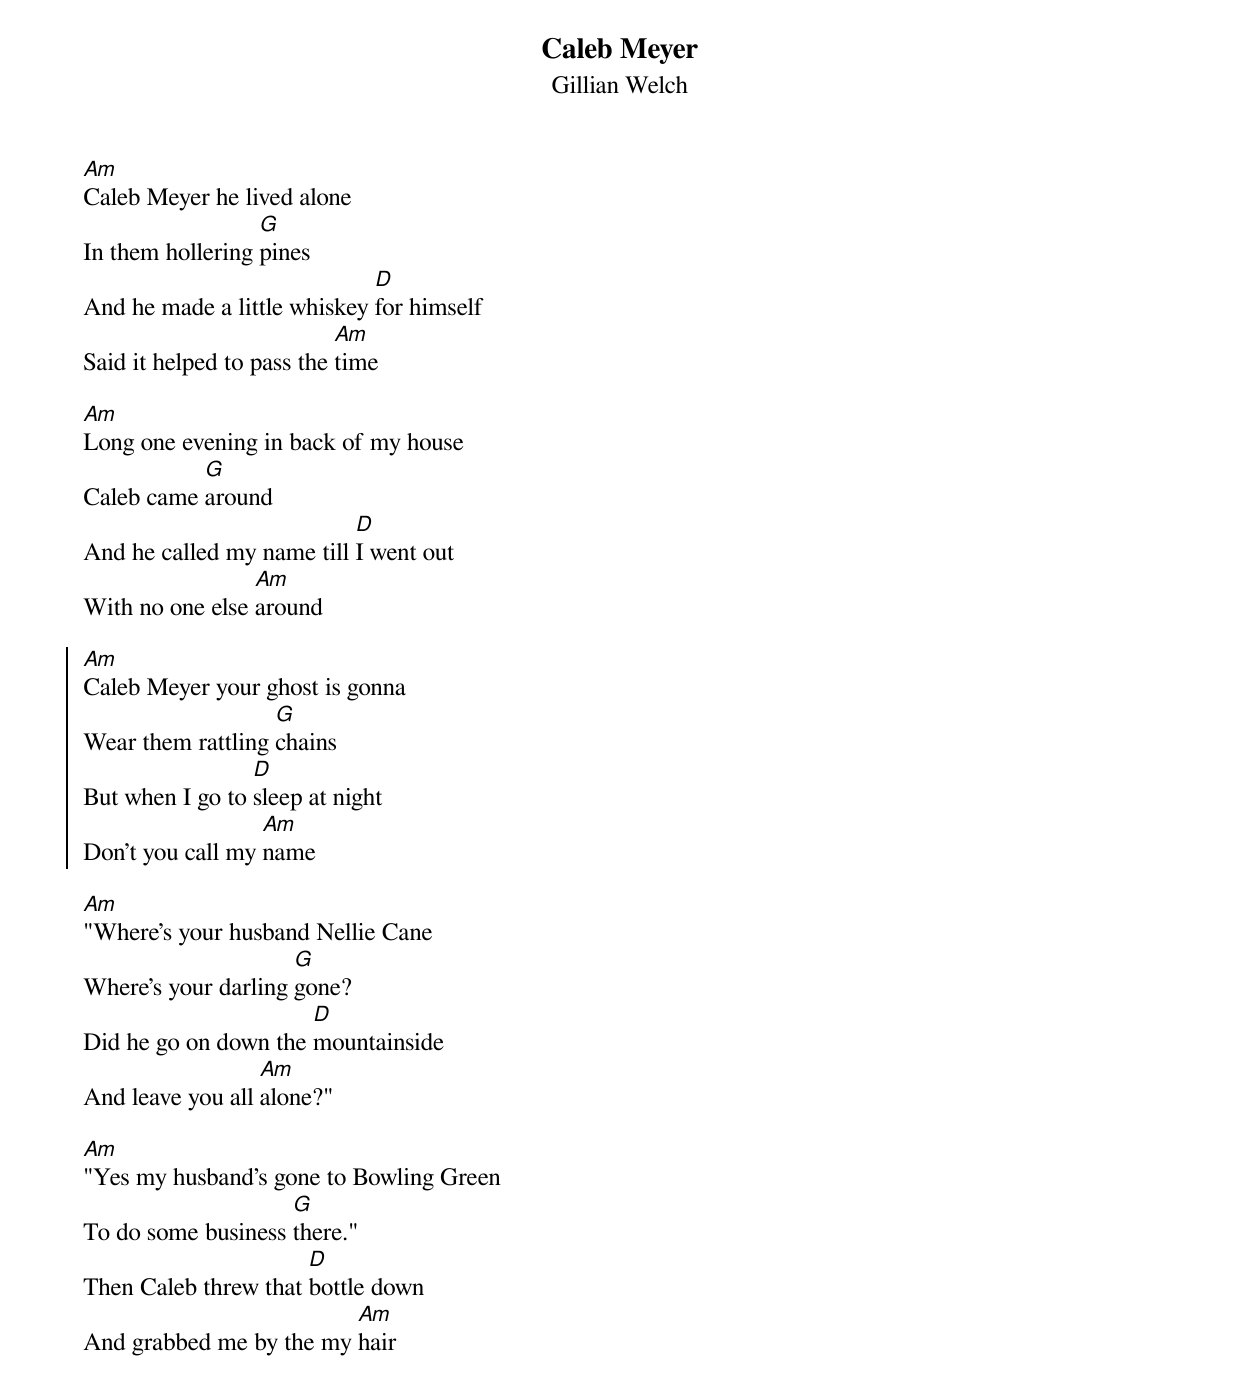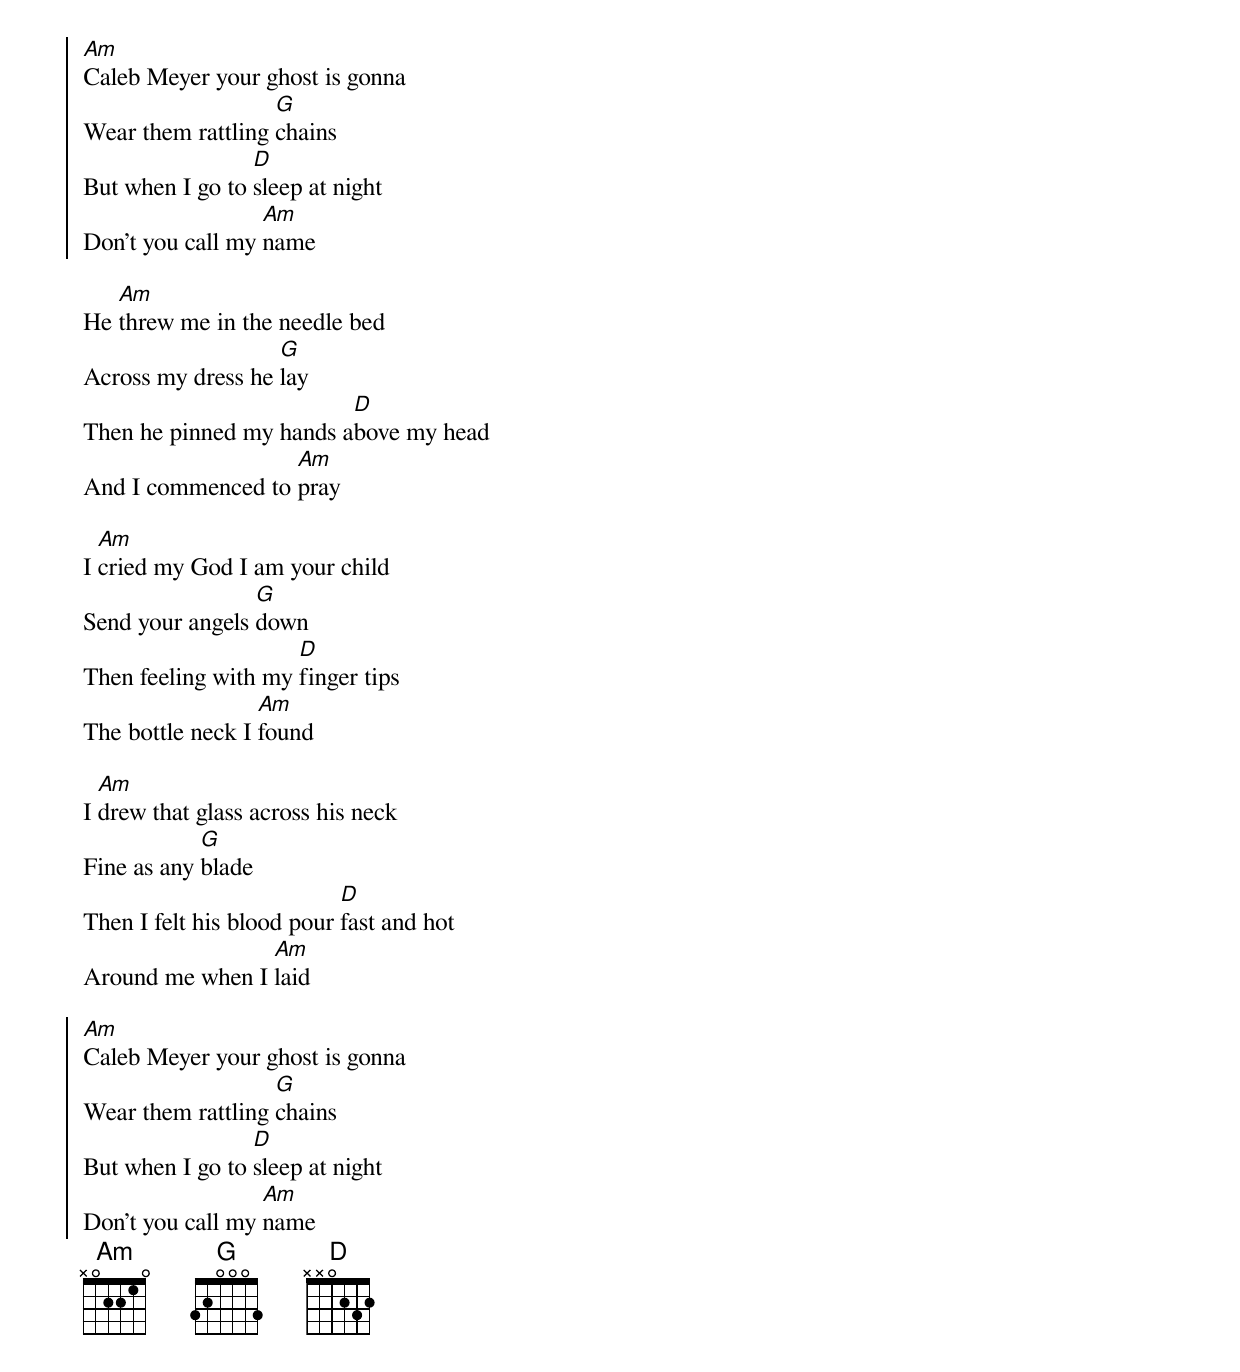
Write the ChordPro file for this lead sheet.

{title:Caleb Meyer}
{subtitle:Gillian Welch}

[Am]Caleb Meyer he lived alone
In them hollering [G]pines
And he made a little whiskey [D]for himself
Said it helped to pass the [Am]time

[Am]Long one evening in back of my house
Caleb came [G]around
And he called my name till [D]I went out
With no one else [Am]around

{start_of_chorus}
[Am]Caleb Meyer your ghost is gonna
Wear them rattling [G]chains
But when I go to [D]sleep at night
Don't you call my [Am]name
{end_of_chorus}

[Am]"Where's your husband Nellie Cane
Where's your darling [G]gone?
Did he go on down the [D]mountainside
And leave you all [Am]alone?"

[Am]"Yes my husband's gone to Bowling Green
To do some business [G]there."
Then Caleb threw that [D]bottle down
And grabbed me by the my [Am]hair
{np}
{start_of_chorus}
[Am]Caleb Meyer your ghost is gonna
Wear them rattling [G]chains
But when I go to [D]sleep at night
Don't you call my [Am]name
{end_of_chorus}

He [Am]threw me in the needle bed
Across my dress he [G]lay
Then he pinned my hands a[D]bove my head
And I commenced to [Am]pray

I [Am]cried my God I am your child
Send your angels [G]down
Then feeling with my [D]finger tips
The bottle neck I [Am]found

I [Am]drew that glass across his neck
Fine as any [G]blade
Then I felt his blood pour [D]fast and hot
Around me when I [Am]laid

{start_of_chorus}
[Am]Caleb Meyer your ghost is gonna
Wear them rattling [G]chains
But when I go to [D]sleep at night
Don't you call my [Am]name
{end_of_chorus}
